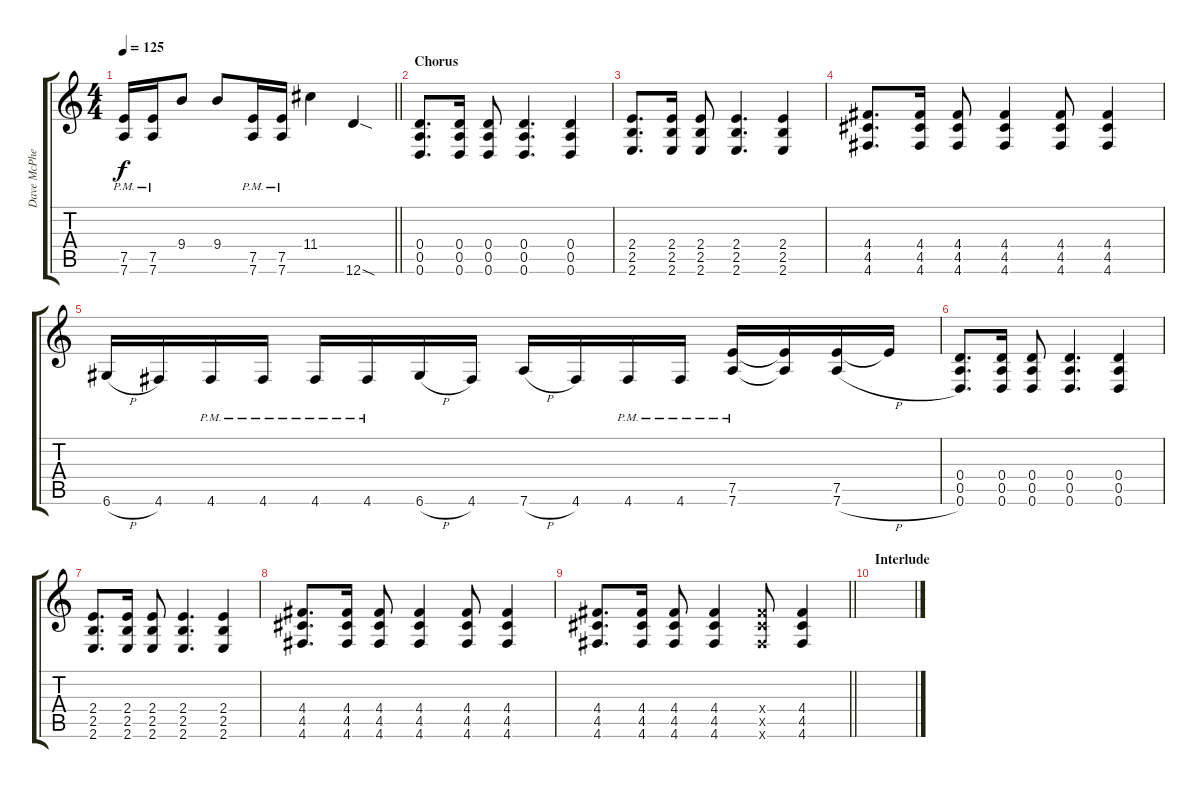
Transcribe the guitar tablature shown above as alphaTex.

\track ("Dave McPherson" "Dave McPhe") {instrument distortionguitar}
\staff {score tabs}
\tuning (E4 B3 A3 D3 A2 D2) {hide}
\ts (4 4)
\tempo 125
\clef g2
\barLineRight lightlight
\ks c
(7.5{pm} 7.6{pm}).16{dy f} (7.5{pm} 7.6{pm}).16 9.4.8 9.4.8 (7.5{pm} 7.6{pm}).16 (7.5{pm} 7.6{pm}).16 11.4.4 12.6{sod}.4 |
\section ("" "Chorus")
(0.4 0.5 0.6).8{d} (0.4 0.5 0.6).16 (0.4 0.5 0.6).8 (0.4 0.5 0.6).4{d} (0.4 0.5 0.6).4 |
(2.4 2.5 2.6).8{d} (2.4 2.5 2.6).16 (2.4 2.5 2.6).8 (2.4 2.5 2.6).4{d} (2.4 2.5 2.6).4 |
(4.4 4.5 4.6).8{d} (4.4 4.5 4.6).16 (4.4 4.5 4.6).8 (4.4 4.5 4.6).4 (4.4 4.5 4.6).8 (4.4 4.5 4.6).4 |
6.6{h}.16 4.6.16 4.6{pm}.16 4.6{pm}.16 4.6{pm}.16 4.6{pm}.16 6.6{h}.16 4.6.16 7.6{h}.16 4.6.16 4.6{pm}.16 4.6{pm}.16 (7.5{pm} 7.6{pm}).16 (7.5{t} 7.6{t}).16 (7.5 7.6{h}).16 7.5{t}.16 |
(0.4 0.5 0.6).8{d} (0.4 0.5 0.6).16 (0.4 0.5 0.6).8 (0.4 0.5 0.6).4{d} (0.4 0.5 0.6).4 |
(2.4 2.5 2.6).8{d} (2.4 2.5 2.6).16 (2.4 2.5 2.6).8 (2.4 2.5 2.6).4{d} (2.4 2.5 2.6).4 |
(4.4 4.5 4.6).8{d} (4.4 4.5 4.6).16 (4.4 4.5 4.6).8 (4.4 4.5 4.6).4 (4.4 4.5 4.6).8 (4.4 4.5 4.6).4 |
\barLineRight lightlight
(4.4 4.5 4.6).8{d} (4.4 4.5 4.6).16 (4.4 4.5 4.6).8 (4.4 4.5 4.6).4 (4.4{x} 4.5{x} 4.6{x}).8 (4.4 4.5 4.6).4 |
\section ("" "Interlude")
